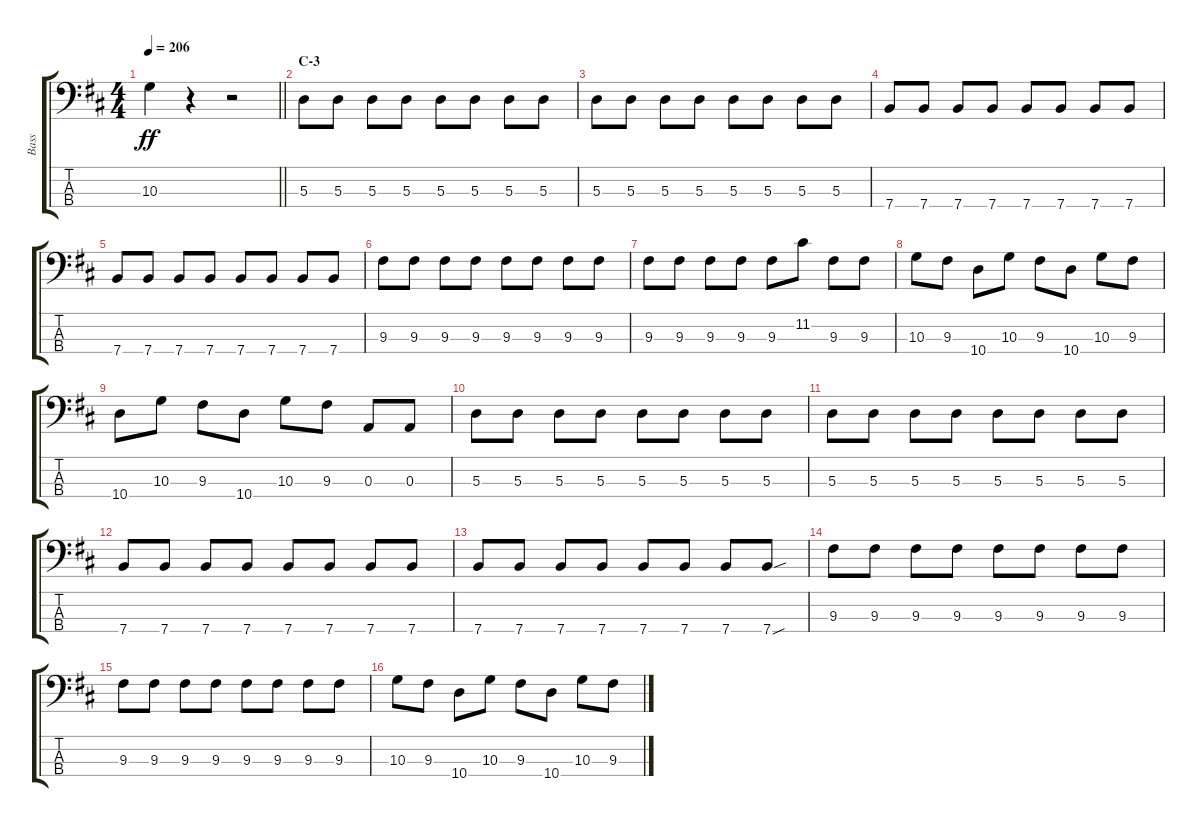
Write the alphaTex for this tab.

\track ("Bass" "Bass") {instrument electricbasspick}
\staff {score tabs}
\tuning (G2 D2 A1 E1) {hide}
\ts (4 4)
\tempo 206
\clef f4
\barLineRight lightlight
\ks d
10.3.4{dy ff} r.4 r.2 |
\section ("" "C-3")
5.3.8 5.3.8 5.3.8 5.3.8 5.3.8 5.3.8 5.3.8 5.3.8 |
5.3.8 5.3.8 5.3.8 5.3.8 5.3.8 5.3.8 5.3.8 5.3.8 |
7.4.8 7.4.8 7.4.8 7.4.8 7.4.8 7.4.8 7.4.8 7.4.8 |
7.4.8 7.4.8 7.4.8 7.4.8 7.4.8 7.4.8 7.4.8 7.4.8 |
9.3.8 9.3.8 9.3.8 9.3.8 9.3.8 9.3.8 9.3.8 9.3.8 |
9.3.8 9.3.8 9.3.8 9.3.8 9.3.8 11.2.8 9.3.8 9.3.8 |
10.3.8 9.3.8 10.4.8 10.3.8 9.3.8 10.4.8 10.3.8 9.3.8 |
10.4.8 10.3.8 9.3.8 10.4.8 10.3.8 9.3.8 0.3.8 0.3.8 |
5.3.8 5.3.8 5.3.8 5.3.8 5.3.8 5.3.8 5.3.8 5.3.8 |
5.3.8 5.3.8 5.3.8 5.3.8 5.3.8 5.3.8 5.3.8 5.3.8 |
7.4.8 7.4.8 7.4.8 7.4.8 7.4.8 7.4.8 7.4.8 7.4.8 |
7.4.8 7.4.8 7.4.8 7.4.8 7.4.8 7.4.8 7.4.8 7.4{sou}.8 |
9.3.8 9.3.8 9.3.8 9.3.8 9.3.8 9.3.8 9.3.8 9.3.8 |
9.3.8 9.3.8 9.3.8 9.3.8 9.3.8 9.3.8 9.3.8 9.3.8 |
10.3.8 9.3.8 10.4.8 10.3.8 9.3.8 10.4.8 10.3.8 9.3.8
